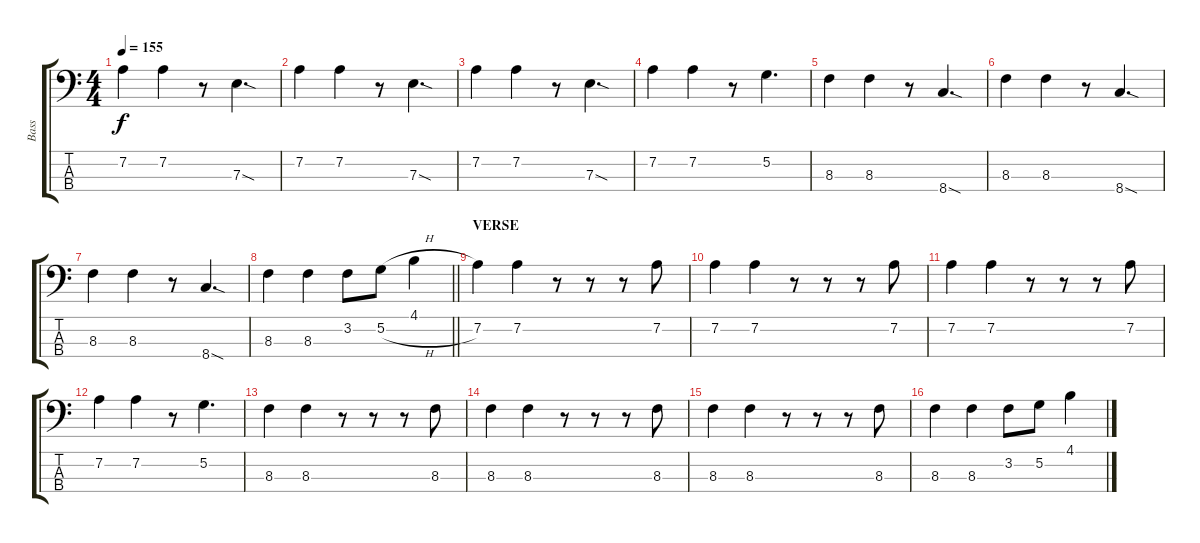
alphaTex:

\track ("Bass" "Bass") {instrument electricbassfinger}
\staff {score tabs}
\tuning (G2 D2 A1 E1) {hide}
\ts (4 4)
\tempo 155
\clef f4
\ks c
7.2.4{dy f} 7.2.4 r.8 7.3{sod}.4{d} |
7.2.4 7.2.4 r.8 7.3{sod}.4{d} |
7.2.4 7.2.4 r.8 7.3{sod}.4{d} |
7.2.4 7.2.4 r.8 5.2.4{d} |
8.3.4 8.3.4 r.8 8.4{sod}.4{d} |
8.3.4 8.3.4 r.8 8.4{sod}.4{d} |
8.3.4 8.3.4 r.8 8.4{sod}.4{d} |
\barLineRight lightlight
8.3.4 8.3.4 3.2.8 5.2{h}.8 4.1.4 |
\section ("" "VERSE")
7.2.4 7.2.4 r.8 r.8 r.8 7.2.8 |
7.2.4 7.2.4 r.8 r.8 r.8 7.2.8 |
7.2.4 7.2.4 r.8 r.8 r.8 7.2.8 |
7.2.4 7.2.4 r.8 5.2.4{d} |
8.3.4 8.3.4 r.8 r.8 r.8 8.3.8 |
8.3.4 8.3.4 r.8 r.8 r.8 8.3.8 |
8.3.4 8.3.4 r.8 r.8 r.8 8.3.8 |
8.3.4 8.3.4 3.2.8 5.2{h}.8 4.1.4
